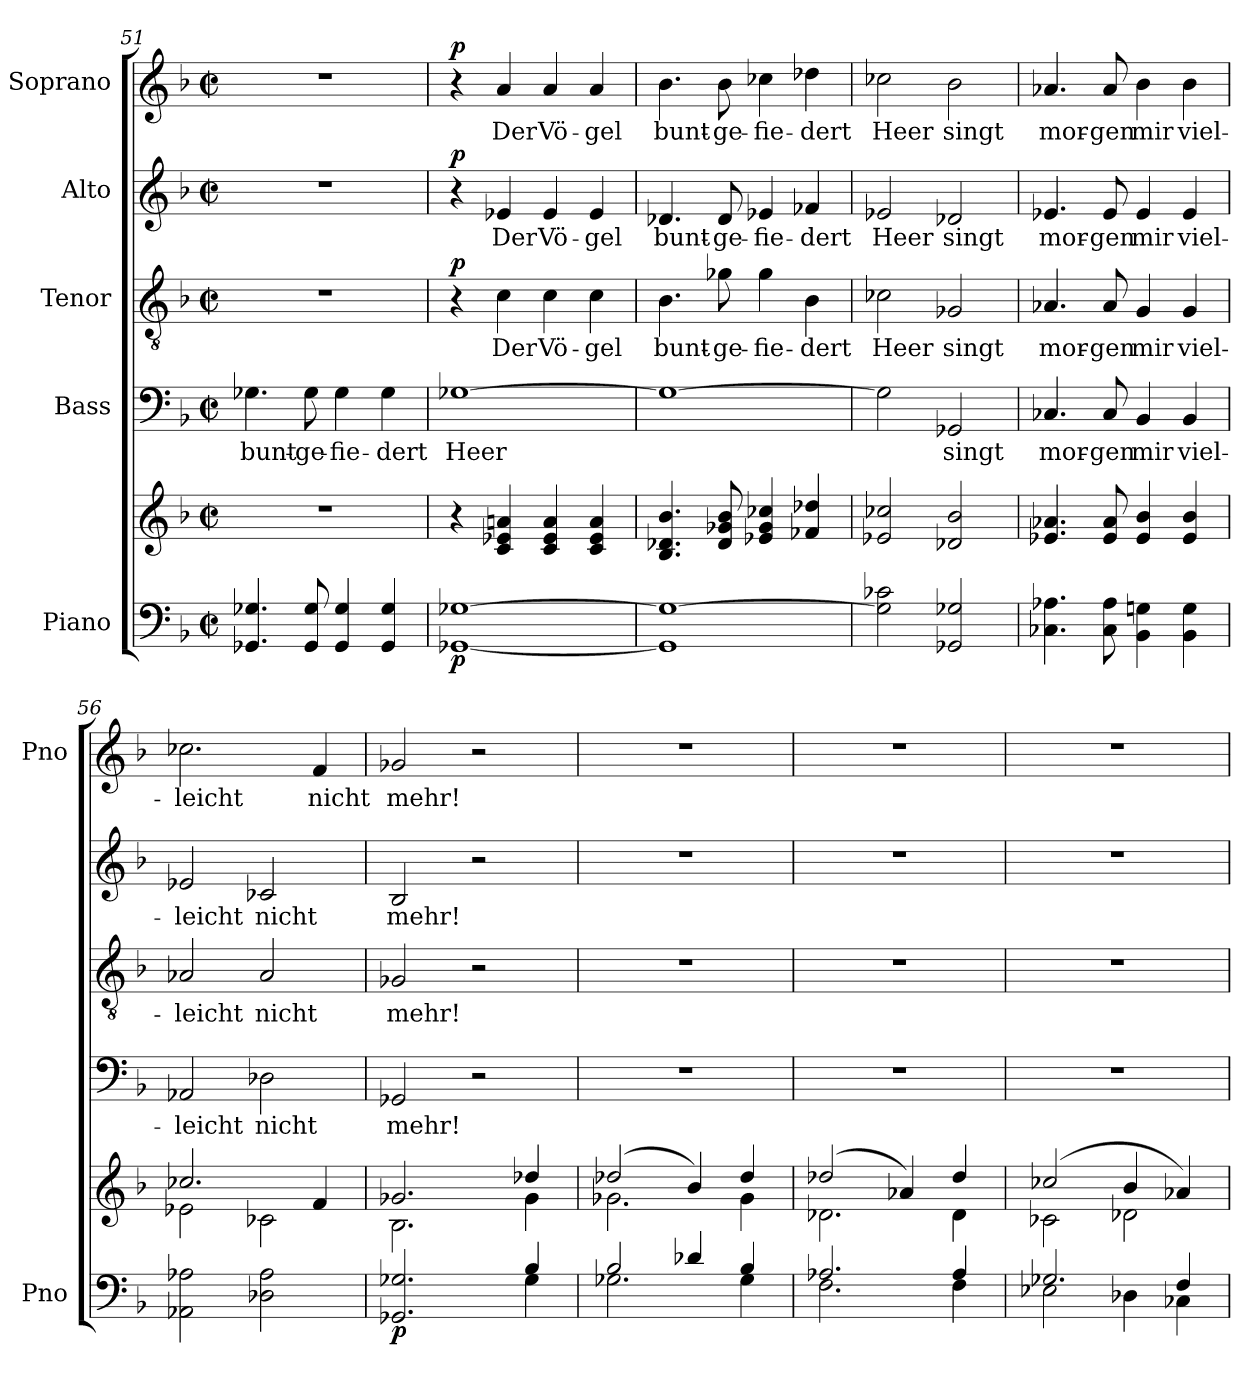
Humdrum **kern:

**kern	**kern	**dynam	**kern	**text	**kern	**text	**dynam	**kern	**text	**dynam	**kern	**text	**dynam
*part5	*part5	*part5	*part4	*part4	*part3	*part3	*part3	*part2	*part2	*part2	*part1	*part1	*part1
*staff6	*staff5	*staff5/6	*staff4	*staff4	*staff3	*staff3	*staff3	*staff2	*staff2	*staff2	*staff1	*staff1	*staff1
*I"Piano	*	*	*I"Bass	*	*I"Tenor	*	*	*I"Alto	*	*	*I"Soprano	*	*
*I'Pno	*	*	*	*	*	*	*	*	*	*	*I'Pno	*	*
*clefF4	*clefG2	*	*clefF4	*	*clefGv2	*	*	*clefG2	*	*	*clefG2	*	*
*k[b-]	*k[b-]	*	*k[b-]	*	*k[b-]	*	*	*k[b-]	*	*	*k[b-]	*	*
*F:	*F:	*	*F:	*	*F:	*	*	*F:	*	*	*F:	*	*
*M2/2	*M2/2	*	*M2/2	*	*M2/2	*	*	*M2/2	*	*	*M2/2	*	*
*met(c|)	*met(c|)	*	*met(c|)	*	*met(c|)	*	*	*met(c|)	*	*	*met(c|)	*	*
=51	=51	=51	=51	=51	=51	=51	=51	=51	=51	=51	=51	=51	=51
!	!	!	!	!LO:LY:b	!	!	!	!	!	!	!	!	!
4.GG-X/ 4.G-X/	1r	.	4.G-X\	bunt-	1r	.	.	1r	.	.	1r	.	.
!	!	!	!	!LO:LY:b	!	!	!	!	!	!	!	!	!
8GG-/ 8G-/	.	.	8G-\	-ge-	.	.	.	.	.	.	.	.	.
!	!	!	!	!LO:LY:b	!	!	!	!	!	!	!	!	!
4GG-/ 4G-/	.	.	4G-\	-fie-	.	.	.	.	.	.	.	.	.
!	!	!	!	!LO:LY:b	!	!	!	!	!	!	!	!	!
4GG-/ 4G-/	.	.	4G-\	-dert	.	.	.	.	.	.	.	.	.
=52	=52	=52	=52	=52	=52	=52	=52	=52	=52	=52	=52	=52	=52
!	!	!LO:DY:b=2	!	!LO:LY:b	!	!	!LO:DY:b	!	!	!LO:DY:b	!	!	!LO:DY:b
[1GG-X [1G-X	4r	p	[1G-X	Heer	4r	.	p	4r	.	p	4r	.	p
!	!	!	!	!	!	!LO:LY:b	!	!	!LO:LY:b	!	!	!LO:LY:b	!
.	4c/ 4e-X/ 4an/	.	.	.	4c\	Der	.	4e-X/	Der	.	4a/	Der	.
!	!	!	!	!	!	!LO:LY:b	!	!	!LO:LY:b	!	!	!LO:LY:b	!
.	4c/ 4e-/ 4a/	.	.	.	4c\	Vö-	.	4e-/	Vö-	.	4a/	Vö-	.
!	!	!	!	!	!	!LO:LY:b	!	!	!LO:LY:b	!	!	!LO:LY:b	!
.	4c/ 4e-/ 4a/	.	.	.	4c\	-gel	.	4e-/	-gel	.	4a/	-gel	.
=53	=53	=53	=53	=53	=53	=53	=53	=53	=53	=53	=53	=53	=53
!	!	!	!	!	!	!LO:LY:b	!	!	!LO:LY:b	!	!	!LO:LY:b	!
1GG-] 1G-_	4.B-/ 4.d-X/ 4.b-/	.	1G-_	.	4.B-\	bunt-	.	4.d-X/	bunt-	.	4.b-\	bunt-	.
!	!	!	!	!	!	!LO:LY:b	!	!	!LO:LY:b	!	!	!LO:LY:b	!
.	8d-/ 8g-X/ 8b-/	.	.	.	8g-X\	-ge-	.	8d-/	-ge-	.	8b-\	-ge-	.
!	!	!	!	!	!	!LO:LY:b	!	!	!LO:LY:b	!	!	!LO:LY:b	!
.	4e-X/ 4g-/ 4cc-X/	.	.	.	4g-\	-fie-	.	4e-X/	-fie-	.	4cc-X\	-fie-	.
!	!	!	!	!	!	!LO:LY:b	!	!	!LO:LY:b	!	!	!LO:LY:b	!
.	4f-X/ 4dd-X/	.	.	.	4B-\	-dert	.	4f-X/	-dert	.	4dd-X\	-dert	.
=54	=54	=54	=54	=54	=54	=54	=54	=54	=54	=54	=54	=54	=54
!	!	!	!	!	!	!LO:LY:b	!	!	!LO:LY:b	!	!	!LO:LY:b	!
2G-\] 2c-X\	2e-X/ 2cc-X/	.	2G-\]	.	2c-X\	Heer	.	2e-X/	Heer	.	2cc-X\	Heer	.
!	!	!	!	!LO:LY:b	!	!LO:LY:b	!	!	!LO:LY:b	!	!	!LO:LY:b	!
2GG-X/ 2G-X/	2d-X/ 2b-/	.	2GG-X/	singt	2G-X/	singt	.	2d-X/	singt	.	2b-\	singt	.
!!LO:LB:g=z
=55	=55	=55	=55	=55	=55	=55	=55	=55	=55	=55	=55	=55	=55
!	!	!	!	!LO:LY:b	!	!LO:LY:b	!	!	!LO:LY:b	!	!	!LO:LY:b	!
4.C-X\ 4.A-X\	4.e-X/ 4.a-X/	.	4.C-X/	mor-	4.A-X/	mor-	.	4.e-X/	mor-	.	4.a-X/	mor-	.
!	!	!	!	!LO:LY:b	!	!LO:LY:b	!	!	!LO:LY:b	!	!	!LO:LY:b	!
8C-\ 8A-\	8e-/ 8a-/	.	8C-/	-gen	8A-/	-gen	.	8e-/	-gen	.	8a-/	-gen	.
!	!	!	!	!LO:LY:b	!	!LO:LY:b	!	!	!LO:LY:b	!	!	!LO:LY:b	!
4BB-\ 4Gn\	4e-/ 4b-/	.	4BB-/	mir	4G/	mir	.	4e-/	mir	.	4b-\	mir	.
!	!	!	!	!LO:LY:b	!	!LO:LY:b	!	!	!LO:LY:b	!	!	!LO:LY:b	!
4BB-\ 4G\	4e-/ 4b-/	.	4BB-/	viel-	4G/	viel-	.	4e-/	viel-	.	4b-\	viel-	.
=56	=56	=56	=56	=56	=56	=56	=56	=56	=56	=56	=56	=56	=56
*	*^	*	*	*	*	*	*	*	*	*	*	*	*
!	!	!	!	!	!LO:LY:b	!	!LO:LY:b	!	!	!LO:LY:b	!	!	!LO:LY:b	!
2AA-X\ 2A-X\	2.cc-X/	2e-X\	.	2AA-X/	-leicht	2A-X/	-leicht	.	2e-X/	-leicht	.	2.cc-X\	-leicht	.
!	!	!	!	!	!LO:LY:b	!	!LO:LY:b	!	!	!LO:LY:b	!	!	!	!
2D-X\ 2A-\	.	2c-X\	.	2D-X\	nicht	2A-/	nicht	.	2c-X/	nicht	.	.	.	.
!	!	!	!	!	!	!	!	!	!	!	!	!	!LO:LY:b	!
.	4f/	.	.	.	.	.	.	.	.	.	.	4f/	nicht	.
=57	=57	=57	=57	=57	=57	=57	=57	=57	=57	=57	=57	=57	=57	=57
*^	*	*	*	*	*	*	*	*	*	*	*	*	*	*
!	!	!	!	!LO:DY:b=2	!	!LO:LY:b	!	!LO:LY:b	!	!	!LO:LY:b	!	!	!LO:LY:b	!
2.GG-X/ 2.G-X/	2.ryy	2.g-X/	2.B-\	p	2GG-X/	mehr!	2G-X/	mehr!	.	2B-/	mehr!	.	2g-X/	mehr!	.
.	.	.	.	.	2r	.	2r	.	.	2r	.	.	2r	.	.
4G-\	4B-/	4dd-X/	4g-\	.	.	.	.	.	.	.	.	.	.	.	.
=58	=58	=58	=58	=58	=58	=58	=58	=58	=58	=58	=58	=58	=58	=58	=58
2B-/	2.G-X\	(>2dd-X/	2.g-X\	.	1r	.	1r	.	.	1r	.	.	1r	.	.
4d-X/	.	4b-/)	.	.	.	.	.	.	.	.	.	.	.	.	.
4B-/	4G-\	4dd-/	4g-\	.	.	.	.	.	.	.	.	.	.	.	.
=59	=59	=59	=59	=59	=59	=59	=59	=59	=59	=59	=59	=59	=59	=59	=59
2.A-X/	2.F\	(>2dd-X/	2.d-X\	.	1r	.	1r	.	.	1r	.	.	1r	.	.
.	.	4a-X/)	.	.	.	.	.	.	.	.	.	.	.	.	.
4A-/	4F\	4dd-/	4d-\	.	.	.	.	.	.	.	.	.	.	.	.
=60	=60	=60	=60	=60	=60	=60	=60	=60	=60	=60	=60	=60	=60	=60	=60
2.G-X/	2E-X\	(>2cc-X/	2c-X\	.	1r	.	1r	.	.	1r	.	.	1r	.	.
.	4D-X\	4b-/	2d-X\	.	.	.	.	.	.	.	.	.	.	.	.
4F/	4C-X\	4a-X/)	.	.	.	.	.	.	.	.	.	.	.	.	.
*v	*v	*	*	*	*	*	*	*	*	*	*	*	*	*	*
*	*v	*v	*	*	*	*	*	*	*	*	*	*	*	*
=	=	=	=	=	=	=	=	=	=	=	=	=	=
*-	*-	*-	*-	*-	*-	*-	*-	*-	*-	*-	*-	*-	*-
